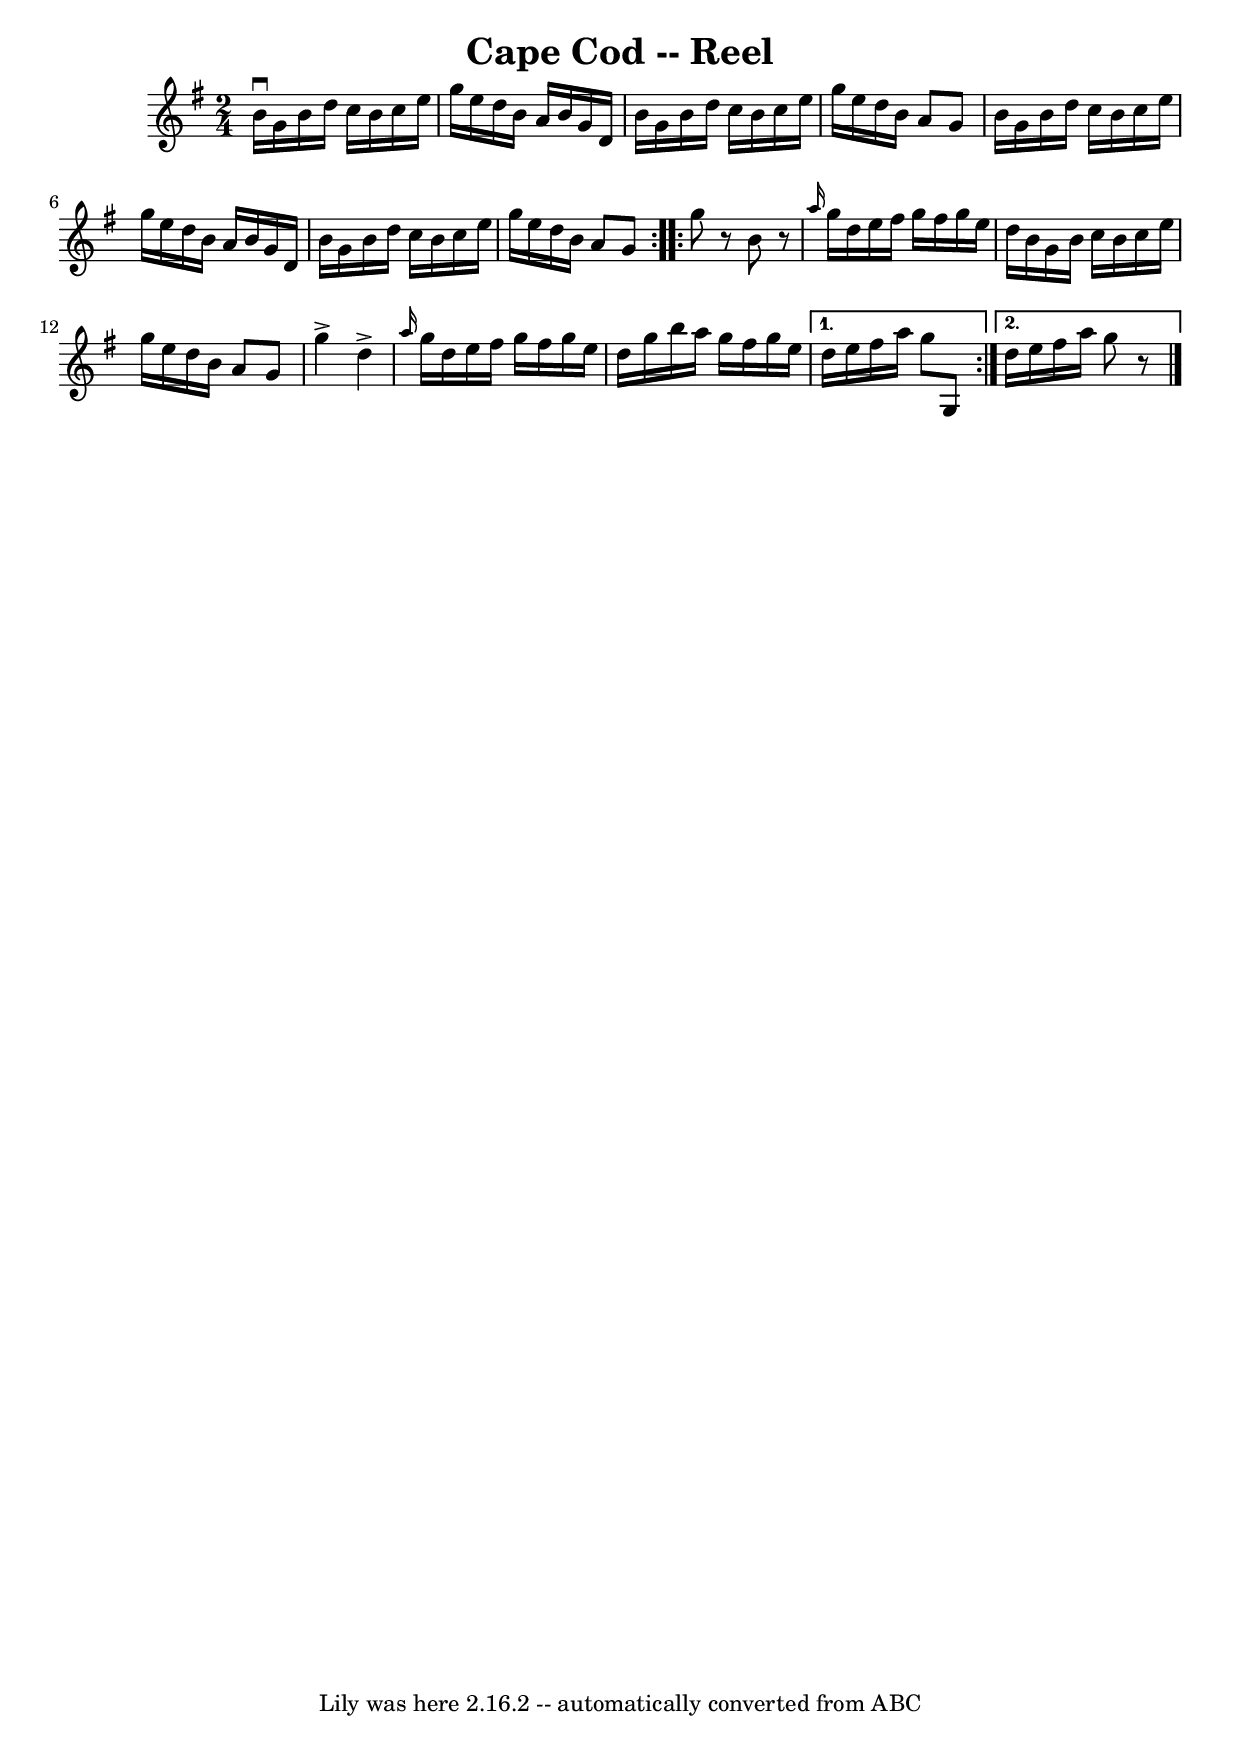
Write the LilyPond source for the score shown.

\version "2.16.2"
\include "Mammoth.ily"
\header {
  %% book = "Ryan's Mammoth Collection"
  crossRefNumber = "1"
  footnotes = ""
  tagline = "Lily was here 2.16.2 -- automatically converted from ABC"
  title = "Cape Cod -- Reel"

}
voicedefault =  {



  \repeat volta 2 {

    \time 2/4 
    \key g \major
    b'16^\downbow g'16 b'16 d''16 c''16    
    b'16 c''16 e''16  |
    g''16 e''16 d''16 b'16 a'16    
    b'16 g'16 d'16  |
    b'16 g'16 b'16 d''16 c''16 b'16 
    c''16 e''16  |
    g''16 e''16 d''16 b'16 a'8 g'8   |
    b'16 g'16 b'16 d''16 c''16 b'16 c''16 e''16   |
    g''16 e''16 d''16 b'16 a'16 b'16 g'16 d'16   |
    b'16 g'16 b'16 d''16 c''16 b'16 c''16 e''16   |
    g''16 e''16 d''16 b'16 a'8 g'8  
  } 
  \repeat volta 2 {
    
    g''8    r8 b'8    r8 |
    \grace { a''16  
	   } g''16 d''16    
    e''16 fis''16 g''16 fis''16 g''16 e''16  |
    d''16    
    b'16 g'16 b'16 c''16 b'16 c''16 e''16  |
    g''16    
    e''16 d''16 b'16 a'8 g'8  |
    g''4^\accent d''4^\accent |
    \grace { a''16  
	   } g''16 d''16 e''16 fis''16    
    g''16 fis''16 g''16 e''16  |
    d''16 g''16 b''16 a''16 
    g''16 fis''16 g''16 e''16  
  } \alternative{{ d''16 e''16    
		   fis''16 a''16 g''8 g8  
		 } { d''16 e''16 fis''16 a''16    
		     g''8    r8 \bar "|."   
		   }
	       }

}

\score{
  <<

    \context Staff="default"
    {
      \voicedefault 
      
    }

  >>
  \layout {
    
  }
  \midi {
  }

}
